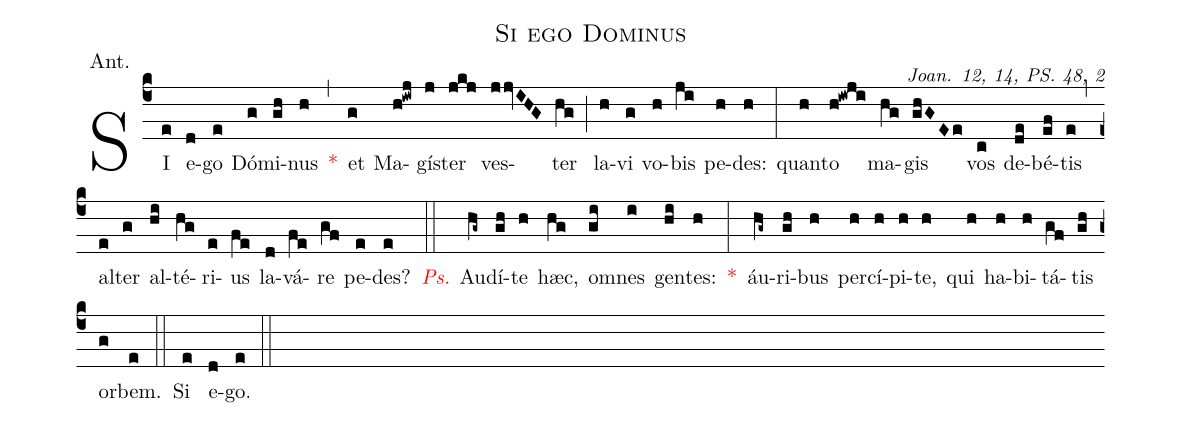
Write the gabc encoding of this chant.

name:Si ego Dominus;
annotation:Ant.;
mode:IV.;
office-part:Antiphon;
commentary:Joan. 12, 14, PS. 48, 2;
%%
(c4) SI(e) e(d)go(e) Dó(g)mi(gh)nus(h) <v>\red{*}</v>(,) et(g) Ma(h!iwj)gís(j)ter(jkj) ves(jjvIHG)ter(hg) (;) la(h)vi(g) vo(h)bis(ji) pe(h)des:(h) (:) quan(h)to(h!iwji) ma(hg)gis(ghGEe) vos(c) de(de)bé(ef)tis(e) (,) al(e)ter(g) al(hi)té(hg)ri(e)us(fe) la(d)vá(fe)re(gf) pe(e)des?(e) (::) <v>\redit{Ps.}</v> Au(hg~)dí(gh)te(h) hæc,(hg) om(gi)nes(i) gen(hi)tes:(h) <v>\red{*}</v>(:) áu(hg~)ri(gh)bus(h) per(h)cí(h)pi(h)te,(h) qui(h) ha(h)bi(h)tá(gf)tis(gh) or(g)bem.(e) (::) Si(e) e(d)go.(e) (::)
